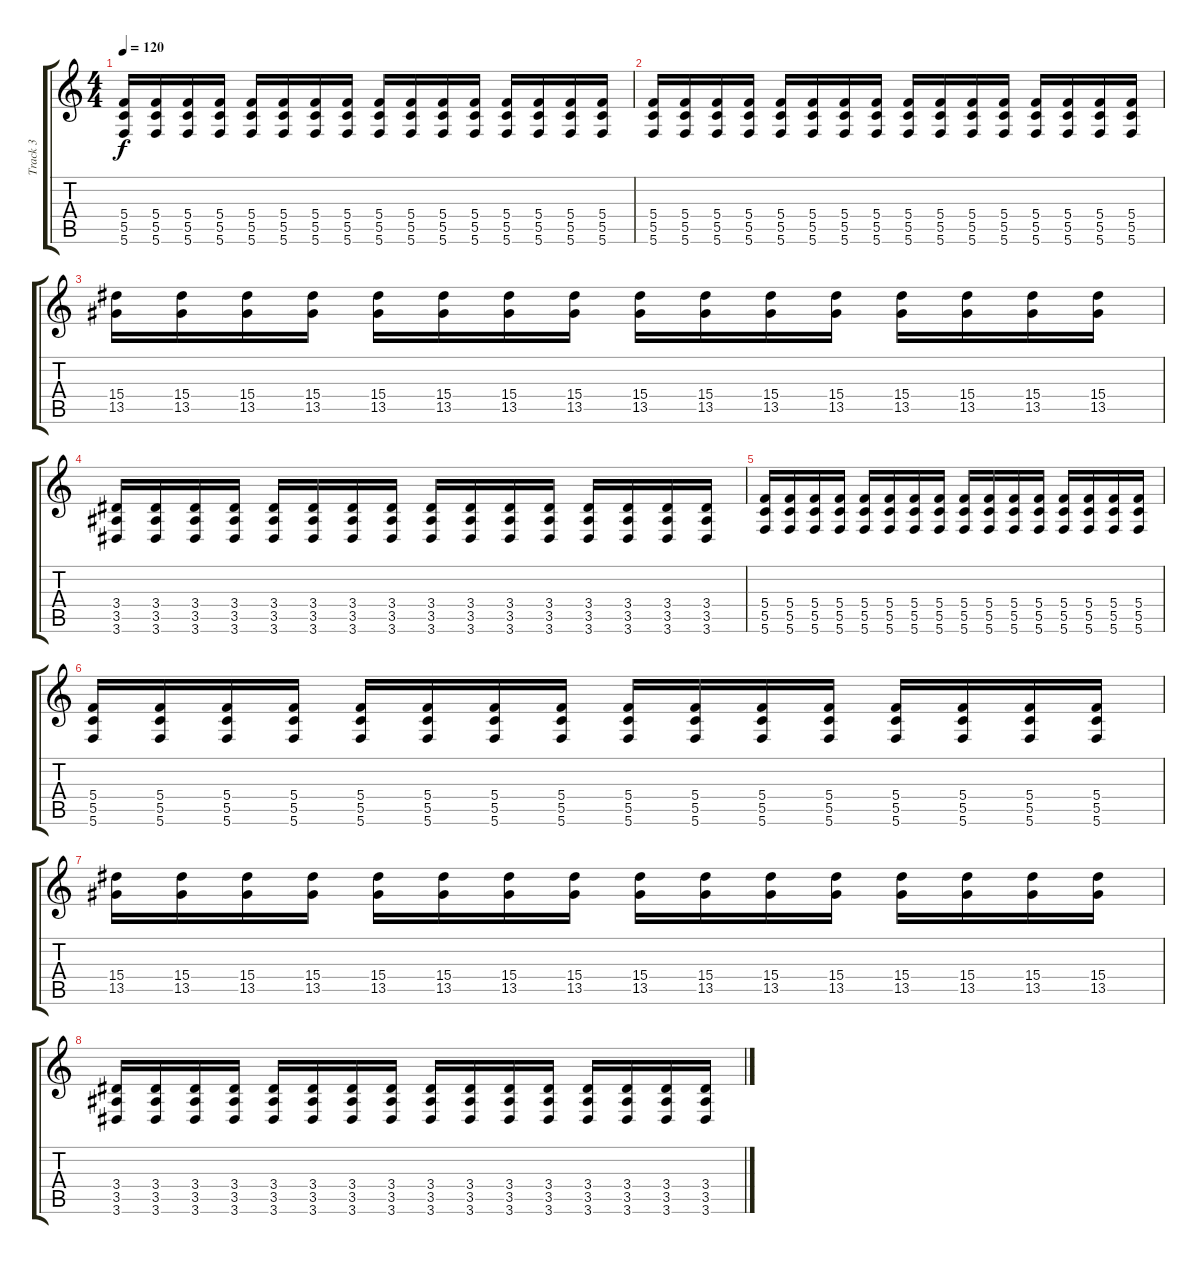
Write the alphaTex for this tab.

\track ("Track 3" "Track 3") {instrument distortionguitar}
\staff {score tabs}
\tuning (D4 A3 F3 C3 G2 C2) {hide}
\ts (4 4)
\tempo 120
\clef g2
\ks c
(5.4 5.5 5.6).16{dy f} (5.4 5.5 5.6).16 (5.4 5.5 5.6).16 (5.4 5.5 5.6).16 (5.4 5.5 5.6).16 (5.4 5.5 5.6).16 (5.4 5.5 5.6).16 (5.4 5.5 5.6).16 (5.4 5.5 5.6).16 (5.4 5.5 5.6).16 (5.4 5.5 5.6).16 (5.4 5.5 5.6).16 (5.4 5.5 5.6).16 (5.4 5.5 5.6).16 (5.4 5.5 5.6).16 (5.4 5.5 5.6).16 |
(5.4 5.5 5.6).16 (5.4 5.5 5.6).16 (5.4 5.5 5.6).16 (5.4 5.5 5.6).16 (5.4 5.5 5.6).16 (5.4 5.5 5.6).16 (5.4 5.5 5.6).16 (5.4 5.5 5.6).16 (5.4 5.5 5.6).16 (5.4 5.5 5.6).16 (5.4 5.5 5.6).16 (5.4 5.5 5.6).16 (5.4 5.5 5.6).16 (5.4 5.5 5.6).16 (5.4 5.5 5.6).16 (5.4 5.5 5.6).16 |
(15.4 13.5).16 (15.4 13.5).16 (15.4 13.5).16 (15.4 13.5).16 (15.4 13.5).16 (15.4 13.5).16 (15.4 13.5).16 (15.4 13.5).16 (15.4 13.5).16 (15.4 13.5).16 (15.4 13.5).16 (15.4 13.5).16 (15.4 13.5).16 (15.4 13.5).16 (15.4 13.5).16 (15.4 13.5).16 |
(3.4 3.5 3.6).16 (3.4 3.5 3.6).16 (3.4 3.5 3.6).16 (3.4 3.5 3.6).16 (3.4 3.5 3.6).16 (3.4 3.5 3.6).16 (3.4 3.5 3.6).16 (3.4 3.5 3.6).16 (3.4 3.5 3.6).16 (3.4 3.5 3.6).16 (3.4 3.5 3.6).16 (3.4 3.5 3.6).16 (3.4 3.5 3.6).16 (3.4 3.5 3.6).16 (3.4 3.5 3.6).16 (3.4 3.5 3.6).16 |
(5.4 5.5 5.6).16 (5.4 5.5 5.6).16 (5.4 5.5 5.6).16 (5.4 5.5 5.6).16 (5.4 5.5 5.6).16 (5.4 5.5 5.6).16 (5.4 5.5 5.6).16 (5.4 5.5 5.6).16 (5.4 5.5 5.6).16 (5.4 5.5 5.6).16 (5.4 5.5 5.6).16 (5.4 5.5 5.6).16 (5.4 5.5 5.6).16 (5.4 5.5 5.6).16 (5.4 5.5 5.6).16 (5.4 5.5 5.6).16 |
(5.4 5.5 5.6).16 (5.4 5.5 5.6).16 (5.4 5.5 5.6).16 (5.4 5.5 5.6).16 (5.4 5.5 5.6).16 (5.4 5.5 5.6).16 (5.4 5.5 5.6).16 (5.4 5.5 5.6).16 (5.4 5.5 5.6).16 (5.4 5.5 5.6).16 (5.4 5.5 5.6).16 (5.4 5.5 5.6).16 (5.4 5.5 5.6).16 (5.4 5.5 5.6).16 (5.4 5.5 5.6).16 (5.4 5.5 5.6).16 |
(15.4 13.5).16 (15.4 13.5).16 (15.4 13.5).16 (15.4 13.5).16 (15.4 13.5).16 (15.4 13.5).16 (15.4 13.5).16 (15.4 13.5).16 (15.4 13.5).16 (15.4 13.5).16 (15.4 13.5).16 (15.4 13.5).16 (15.4 13.5).16 (15.4 13.5).16 (15.4 13.5).16 (15.4 13.5).16 |
(3.4 3.5 3.6).16 (3.4 3.5 3.6).16 (3.4 3.5 3.6).16 (3.4 3.5 3.6).16 (3.4 3.5 3.6).16 (3.4 3.5 3.6).16 (3.4 3.5 3.6).16 (3.4 3.5 3.6).16 (3.4 3.5 3.6).16 (3.4 3.5 3.6).16 (3.4 3.5 3.6).16 (3.4 3.5 3.6).16 (3.4 3.5 3.6).16 (3.4 3.5 3.6).16 (3.4 3.5 3.6).16 (3.4 3.5 3.6).16
